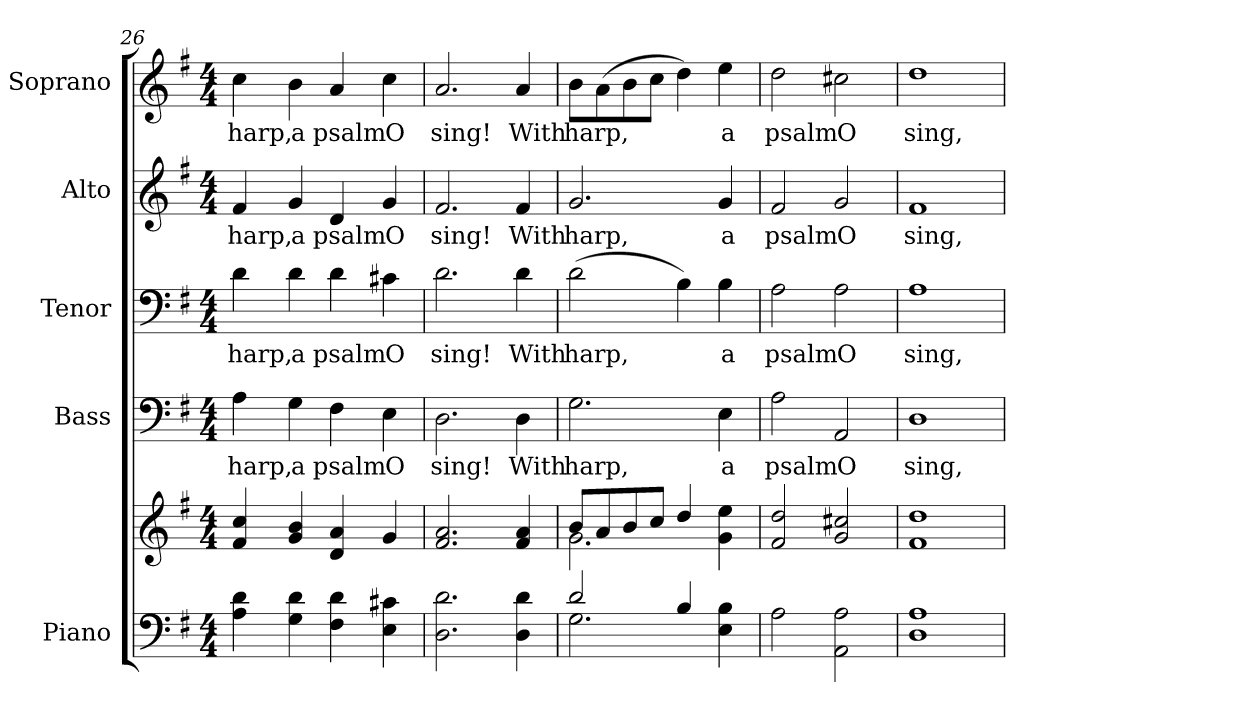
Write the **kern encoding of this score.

**kern	**kern	**kern	**text	**kern	**text	**kern	**text	**kern	**text
*part5	*part5	*part4	*part4	*part3	*part3	*part2	*part2	*part1	*part1
*staff6	*staff5	*staff4	*staff4	*staff3	*staff3	*staff2	*staff2	*staff1	*staff1
*I"Piano	*	*I"Bass	*	*I"Tenor	*	*I"Alto	*	*I"Soprano	*
*I'Pno.	*	*I'B.	*	*I'T.	*	*I'A.	*	*I'S.	*
*clefF4	*clefG2	*clefF4	*	*clefF4	*	*clefG2	*	*clefG2	*
*k[f#]	*k[f#]	*k[f#]	*	*k[f#]	*	*k[f#]	*	*k[f#]	*
*G:	*G:	*G:	*	*G:	*	*G:	*	*G:	*
*M4/4	*M4/4	*M4/4	*	*M4/4	*	*M4/4	*	*M4/4	*
=26	=26	=26	=26	=26	=26	=26	=26	=26	=26
!	!	!	!LO:LY:b:color=#000000	!	!	!	!	!	!
!	!	!	!	!	!LO:LY:b:color=#000000	!	!	!	!
!	!	!	!	!	!	!	!LO:LY:b:color=#000000	!	!
!	!	!	!	!	!	!	!	!	!LO:LY:b:color=#000000
4Ai\ 4di	4f#i/ 4cci	4Ai\	harp,	4di\	harp,	4f#i/	harp,	4cci\	harp,
!	!	!	!LO:LY:b:color=#000000	!	!	!	!	!	!
!	!	!	!	!	!LO:LY:b:color=#000000	!	!	!	!
!	!	!	!	!	!	!	!LO:LY:b:color=#000000	!	!
!	!	!	!	!	!	!	!	!	!LO:LY:b:color=#000000
4Gi\ 4di	4gi/ 4bi	4Gi\	a	4di\	a	4gi/	a	4bi\	a
!	!	!	!LO:LY:b:color=#000000	!	!	!	!	!	!
!	!	!	!	!	!LO:LY:b:color=#000000	!	!	!	!
!	!	!	!	!	!	!	!LO:LY:b:color=#000000	!	!
!	!	!	!	!	!	!	!	!	!LO:LY:b:color=#000000
4F#i\ 4di	4di/ 4ai	4F#i\	psalm	4di\	psalm	4di/	psalm	4ai/	psalm
!	!	!	!LO:LY:b:color=#000000	!	!	!	!	!	!
!	!	!	!	!	!LO:LY:b:color=#000000	!	!	!	!
!	!	!	!	!	!	!	!LO:LY:b:color=#000000	!	!
!	!	!	!	!	!	!	!	!	!LO:LY:b:color=#000000
4Ei\ 4c#Xi	4gi/	4Ei\	O	4c#Xi\	O	4gi/	O	4cci\	O
=27	=27	=27	=27	=27	=27	=27	=27	=27	=27
!	!	!	!LO:LY:b:color=#000000	!	!	!	!	!	!
!	!	!	!	!	!LO:LY:b:color=#000000	!	!	!	!
!	!	!	!	!	!	!	!LO:LY:b:color=#000000	!	!
!	!	!	!	!	!	!	!	!	!LO:LY:b:color=#000000
2.Di\ 2.di	2.f#i/ 2.ai	2.Di\	sing!	2.di\	sing!	2.f#i/	sing!	2.ai/	sing!
!	!	!	!LO:LY:b:color=#000000	!	!	!	!	!	!
!	!	!	!	!	!LO:LY:b:color=#000000	!	!	!	!
!	!	!	!	!	!	!	!LO:LY:b:color=#000000	!	!
!	!	!	!	!	!	!	!	!	!LO:LY:b:color=#000000
4Di\ 4di	4f#i/ 4ai	4Di\	With	4di\	With	4f#i/	With	4ai/	With
=28	=28	=28	=28	=28	=28	=28	=28	=28	=28
*^	*^	*	*	*	*	*	*	*	*
!	!	!	!	!	!LO:LY:b:color=#000000	!	!	!	!	!	!
!	!	!	!	!	!	!	!LO:LY:b:color=#000000	!	!	!	!
!	!	!	!	!	!	!	!	!	!LO:LY:b:color=#000000	!	!
!	!	!	!	!	!	!	!	!	!	!	!LO:LY:b:color=#000000
2di/	2.Gi\	8bi/L	2.gi\	2.Gi\	harp,	(2di\	harp,	2.gi/	harp,	8bi\L	harp,
.	.	8ai/	.	.	.	.	.	.	.	(8ai\	.
.	.	8bi/	.	.	.	.	.	.	.	8bi\	.
.	.	8cci/J	.	.	.	.	.	.	.	8cci\J	.
4Bi/	.	4ddi/	.	.	.	4Bi\)	.	.	.	4ddi\)	.
!	!	!	!	!	!LO:LY:b:color=#000000	!	!	!	!	!	!
!	!	!	!	!	!	!	!LO:LY:b:color=#000000	!	!	!	!
!	!	!	!	!	!	!	!	!	!LO:LY:b:color=#000000	!	!
!	!	!	!	!	!	!	!	!	!	!	!LO:LY:b:color=#000000
4Ei\ 4Bi	4ryy	4gi\ 4eei	4ryy	4Ei\	a	4Bi\	a	4gi/	a	4eei\	a
*v	*v	*	*	*	*	*	*	*	*	*	*
*	*v	*v	*	*	*	*	*	*	*	*
!!LO:PB:g=z
=29	=29	=29	=29	=29	=29	=29	=29	=29	=29
*^	*^	*	*	*	*	*	*	*	*
!	!	!	!	!	!LO:LY:b:color=#000000	!	!	!	!	!	!
*v	*v	*	*	*	*	*	*	*	*	*	*
*	*v	*v	*	*	*	*	*	*	*	*
*^	*^	*	*	*	*	*	*	*	*
!	!	!	!	!	!	!	!LO:LY:b:color=#000000	!	!	!	!
*v	*v	*	*	*	*	*	*	*	*	*	*
*	*v	*v	*	*	*	*	*	*	*	*
*^	*^	*	*	*	*	*	*	*	*
!	!	!	!	!	!	!	!	!	!LO:LY:b:color=#000000	!	!
*v	*v	*	*	*	*	*	*	*	*	*	*
*	*v	*v	*	*	*	*	*	*	*	*
*^	*^	*	*	*	*	*	*	*	*
!	!	!	!	!	!	!	!	!	!	!	!LO:LY:b:color=#000000
*v	*v	*	*	*	*	*	*	*	*	*	*
*	*v	*v	*	*	*	*	*	*	*	*
2Ai\	2f#i/ 2ddi	2Ai\	psalm	2Ai\	psalm	2f#i/	psalm	2ddi\	psalm
!	!	!	!LO:LY:b:color=#000000	!	!	!	!	!	!
!	!	!	!	!	!LO:LY:b:color=#000000	!	!	!	!
!	!	!	!	!	!	!	!LO:LY:b:color=#000000	!	!
!	!	!	!	!	!	!	!	!	!LO:LY:b:color=#000000
2AAi\ 2Ai	2gi/ 2cc#Xi	2AAi/	O	2Ai\	O	2gi/	O	2cc#Xi\	O
=30	=30	=30	=30	=30	=30	=30	=30	=30	=30
!	!	!	!LO:LY:b:color=#000000	!	!	!	!	!	!
!	!	!	!	!	!LO:LY:b:color=#000000	!	!	!	!
!	!	!	!	!	!	!	!LO:LY:b:color=#000000	!	!
!	!	!	!	!	!	!	!	!	!LO:LY:b:color=#000000
1Di 1Ai	1f#i 1ddi	1Di	sing,	1Ai	sing,	1f#i	sing,	1ddi	sing,
=	=	=	=	=	=	=	=	=	=
*-	*-	*-	*-	*-	*-	*-	*-	*-	*-
